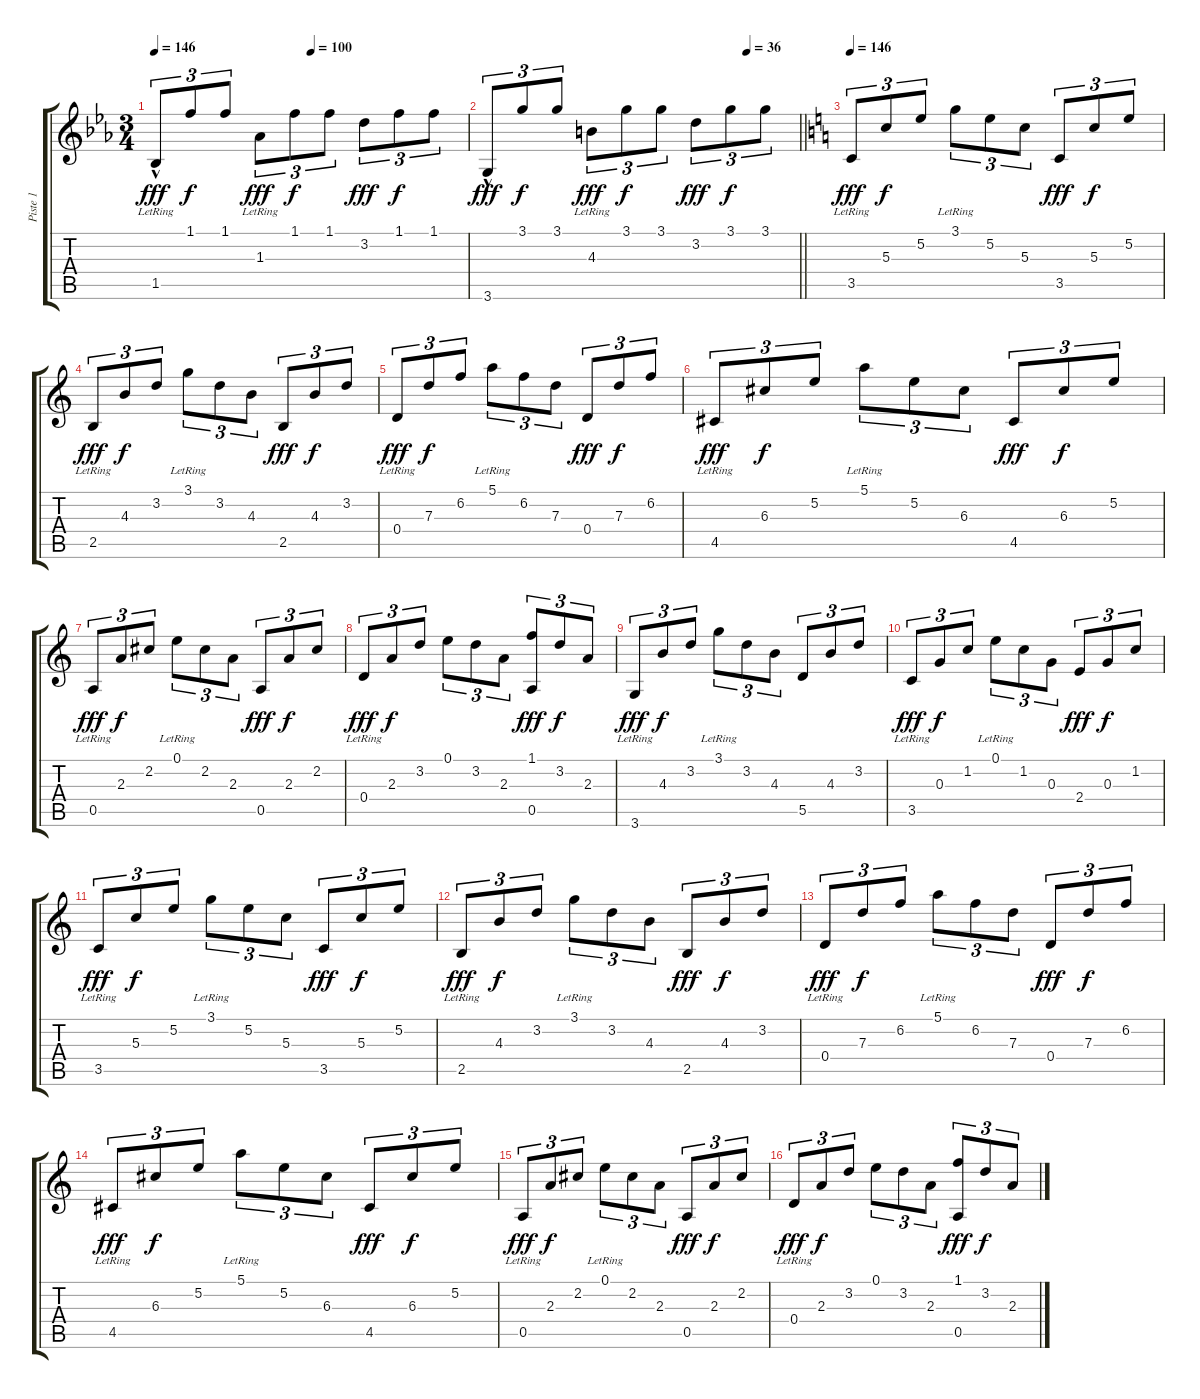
\track ("Piste 1" "Piste 1") {instrument acousticguitarsteel}
\staff {score tabs}
\tuning (E4 B3 G3 D3 A2 E2) {hide}
\ts (3 4)
\tempo 146
\tempo (100 0.5)
\clef g2
\ks cminor
1.5{hac lr}.8{tu (3 2) dy fff} 1.1.8{tu (3 2) dy f} 1.1.8{tu (3 2)} 1.3{lr}.8{tu (3 2) dy fff} 1.1.8{tu (3 2) dy f} 1.1.8{tu (3 2)} 3.2.8{tu (3 2) dy fff} 1.1.8{tu (3 2) dy f} 1.1.8{tu (3 2)} |
\tempo (36 0.8333333333333334)
\barLineRight lightlight
3.6{hac}.8{tu (3 2) dy fff} 3.1.8{tu (3 2) dy f} 3.1.8{tu (3 2)} 4.3{lr}.8{tu (3 2) dy fff} 3.1.8{tu (3 2) dy f} 3.1.8{tu (3 2)} 3.2.8{tu (3 2) dy fff} 3.1.8{tu (3 2) dy f} 3.1.8{tu (3 2)} |
\tempo 146
\ks c
3.5{lr}.8{tu (3 2) dy fff} 5.3.8{tu (3 2) dy f} 5.2.8{tu (3 2)} 3.1{lr}.8{tu (3 2)} 5.2.8{tu (3 2)} 5.3.8{tu (3 2)} 3.5.8{tu (3 2) dy fff} 5.3.8{tu (3 2) dy f} 5.2.8{tu (3 2)} |
2.5{lr}.8{tu (3 2) dy fff} 4.3.8{tu (3 2) dy f} 3.2.8{tu (3 2)} 3.1{lr}.8{tu (3 2)} 3.2.8{tu (3 2)} 4.3.8{tu (3 2)} 2.5.8{tu (3 2) dy fff} 4.3.8{tu (3 2) dy f} 3.2.8{tu (3 2)} |
0.4{lr}.8{tu (3 2) dy fff} 7.3.8{tu (3 2) dy f} 6.2.8{tu (3 2)} 5.1{lr}.8{tu (3 2)} 6.2.8{tu (3 2)} 7.3.8{tu (3 2)} 0.4.8{tu (3 2) dy fff} 7.3.8{tu (3 2) dy f} 6.2.8{tu (3 2)} |
4.5{lr}.8{tu (3 2) dy fff} 6.3.8{tu (3 2) dy f} 5.2.8{tu (3 2)} 5.1{lr}.8{tu (3 2)} 5.2.8{tu (3 2)} 6.3.8{tu (3 2)} 4.5.8{tu (3 2) dy fff} 6.3.8{tu (3 2) dy f} 5.2.8{tu (3 2)} |
0.5{lr}.8{tu (3 2) dy fff} 2.3.8{tu (3 2) dy f} 2.2.8{tu (3 2)} 0.1{lr}.8{tu (3 2)} 2.2.8{tu (3 2)} 2.3.8{tu (3 2)} 0.5.8{tu (3 2) dy fff} 2.3.8{tu (3 2) dy f} 2.2.8{tu (3 2)} |
0.4{lr}.8{tu (3 2) dy fff} 2.3.8{tu (3 2) dy f} 3.2.8{tu (3 2)} 0.1.8{tu (3 2)} 3.2.8{tu (3 2)} 2.3.8{tu (3 2)} (1.1 0.5).8{tu (3 2) dy fff} 3.2.8{tu (3 2) dy f} 2.3.8{tu (3 2)} |
3.6{lr}.8{tu (3 2) dy fff} 4.3.8{tu (3 2) dy f} 3.2.8{tu (3 2)} 3.1{lr}.8{tu (3 2)} 3.2.8{tu (3 2)} 4.3.8{tu (3 2)} 5.5.8{tu (3 2)} 4.3.8{tu (3 2)} 3.2.8{tu (3 2)} |
3.5{lr}.8{tu (3 2) dy fff} 0.3.8{tu (3 2) dy f} 1.2.8{tu (3 2)} 0.1{lr}.8{tu (3 2)} 1.2.8{tu (3 2)} 0.3.8{tu (3 2)} 2.4.8{tu (3 2) dy fff} 0.3.8{tu (3 2) dy f} 1.2.8{tu (3 2)} |
3.5{lr}.8{tu (3 2) dy fff} 5.3.8{tu (3 2) dy f} 5.2.8{tu (3 2)} 3.1{lr}.8{tu (3 2)} 5.2.8{tu (3 2)} 5.3.8{tu (3 2)} 3.5.8{tu (3 2) dy fff} 5.3.8{tu (3 2) dy f} 5.2.8{tu (3 2)} |
2.5{lr}.8{tu (3 2) dy fff} 4.3.8{tu (3 2) dy f} 3.2.8{tu (3 2)} 3.1{lr}.8{tu (3 2)} 3.2.8{tu (3 2)} 4.3.8{tu (3 2)} 2.5.8{tu (3 2) dy fff} 4.3.8{tu (3 2) dy f} 3.2.8{tu (3 2)} |
0.4{lr}.8{tu (3 2) dy fff} 7.3.8{tu (3 2) dy f} 6.2.8{tu (3 2)} 5.1{lr}.8{tu (3 2)} 6.2.8{tu (3 2)} 7.3.8{tu (3 2)} 0.4.8{tu (3 2) dy fff} 7.3.8{tu (3 2) dy f} 6.2.8{tu (3 2)} |
4.5{lr}.8{tu (3 2) dy fff} 6.3.8{tu (3 2) dy f} 5.2.8{tu (3 2)} 5.1{lr}.8{tu (3 2)} 5.2.8{tu (3 2)} 6.3.8{tu (3 2)} 4.5.8{tu (3 2) dy fff} 6.3.8{tu (3 2) dy f} 5.2.8{tu (3 2)} |
0.5{lr}.8{tu (3 2) dy fff} 2.3.8{tu (3 2) dy f} 2.2.8{tu (3 2)} 0.1{lr}.8{tu (3 2)} 2.2.8{tu (3 2)} 2.3.8{tu (3 2)} 0.5.8{tu (3 2) dy fff} 2.3.8{tu (3 2) dy f} 2.2.8{tu (3 2)} |
0.4{lr}.8{tu (3 2) dy fff} 2.3.8{tu (3 2) dy f} 3.2.8{tu (3 2)} 0.1.8{tu (3 2)} 3.2.8{tu (3 2)} 2.3.8{tu (3 2)} (1.1 0.5).8{tu (3 2) dy fff} 3.2.8{tu (3 2) dy f} 2.3.8{tu (3 2)}
